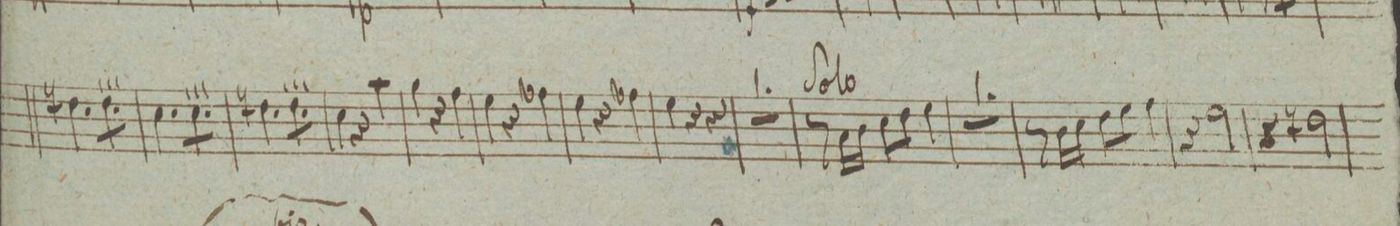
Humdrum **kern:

**kern	**dynam
*I"Fagoto 2do	*
*clefF4	*
*k[]	*
*M3/4	*
4.Fn\	.
*tremolo	*
8F\L	.
8F\	.
8F\J	.
*Xtremolo	*
=57	=57
4.E\	.
*tremolo	*
8E\L	.
8E\	.
8E\J	.
*Xtremolo	*
=58	=58
4.Fn\	.
*tremolo	*
8F\L	.
8F\	.
8F\J	.
*Xtremolo	*
=59	=59
4E\	.
4r	.
4c\	.
=60	=60
4B\	.
4r	.
4A\	.
=61	=61
4G\	.
4r	.
4A-X\	.
=62	=62
4G\	.
4r	.
4A-X\	.
=63	=63
4G\	.
4r	.
4r	.
=64	=64
2.r	.
=65	=65
8r	.
16C\LL	.
16D\JJ	.
8E\L	.
8F\J	.
4G\	.
=66	=66
2.r	.
=67	=67
8r	.
16D\LL	.
16E\JJ	.
8F\L	.
8G\J	.
4A\	.
=68	=68
4r	.
2G\	.
=69	=69
4r	.
2Fn\	.
=70	=70
*-	*-
